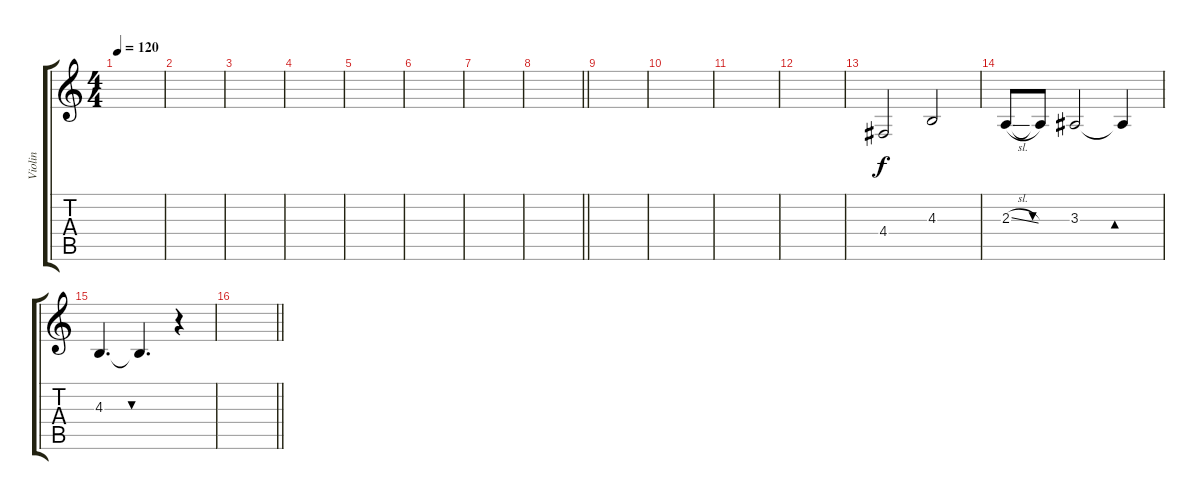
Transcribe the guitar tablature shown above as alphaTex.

\track ("Violin" "Violin") {instrument violin}
\staff {score tabs}
\tuning (E4 B3 G3 D3 A2 E2) {hide}
\ts (4 4)
\tempo 120
\clef g2
\ks c
|
|
|
|
|
|
|
\barLineRight lightlight
|
|
|
|
|
4.4.2 4.3.2 |
2.3{sl}.8 2.3{t}.8{bu 60} 3.3.2 3.3{t}.4{bd 60} |
4.3.4{d} 4.3{t}.4{d bu 60} r.4 |
\barLineRight lightlight
